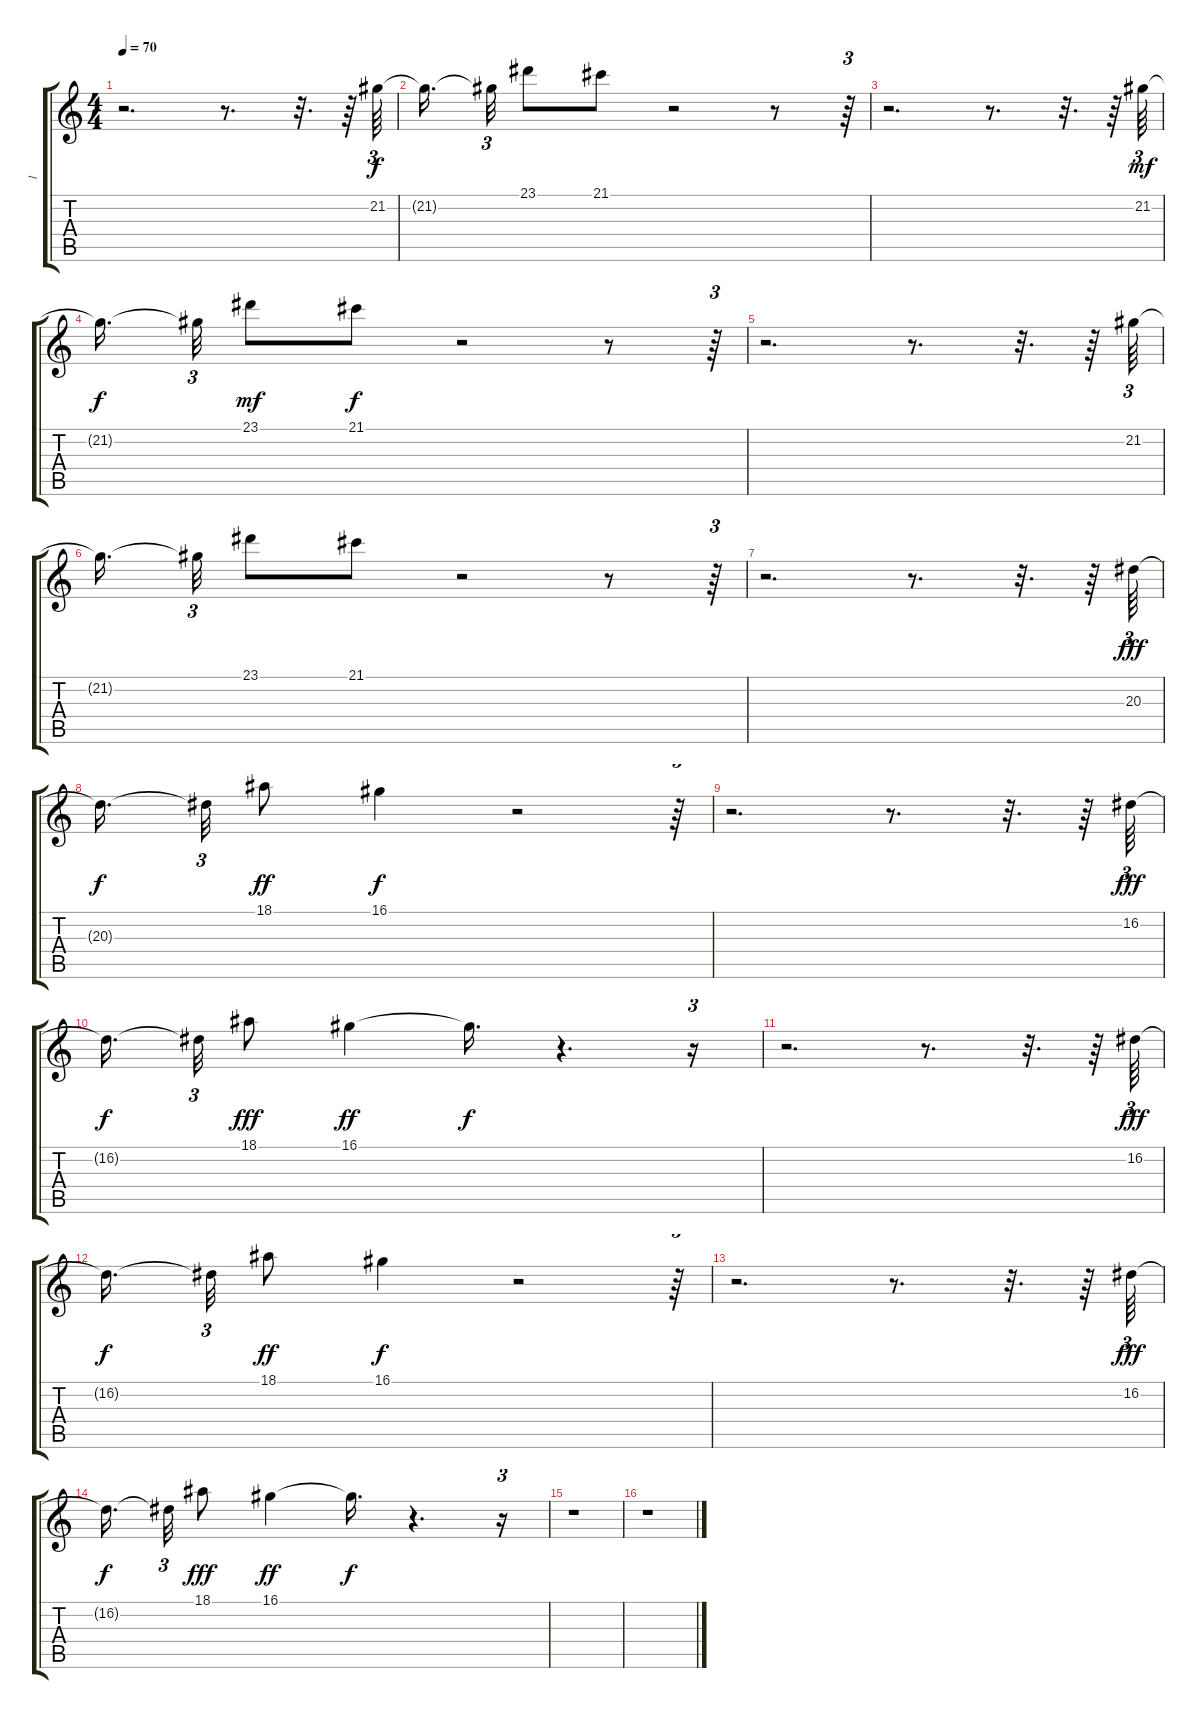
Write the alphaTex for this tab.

\track ("1" "1") {instrument piccolo}
\staff {score tabs}
\tuning (E4 B3 G3 D3 A2 E2) {hide}
\ts (4 4)
\tempo 70
\clef g2
\ks c
r.2{d dy f} r.8{d} r.32{d} r.64 21.2.64{tu (3 2)} |
21.2{t}.16{d beam splitsecondary} 21.2{t}.32{tu (3 2)} 23.1.8 21.1.8 r.2 r.8 r.64{tu (3 2)} |
r.2{d} r.8{d} r.32{d} r.64 21.2.64{tu (3 2) dy mf} |
21.2{t}.16{d dy f beam splitsecondary} 21.2{t}.32{tu (3 2)} 23.1.8{dy mf} 21.1.8{dy f} r.2 r.8 r.64{tu (3 2)} |
r.2{d} r.8{d} r.32{d} r.64 21.2.64{tu (3 2)} |
21.2{t}.16{d beam splitsecondary} 21.2{t}.32{tu (3 2)} 23.1.8 21.1.8 r.2 r.8 r.64{tu (3 2)} |
r.2{d} r.8{d} r.32{d} r.64 20.3.64{tu (3 2) dy fff} |
20.3{t}.16{d dy f beam splitsecondary} 20.3{t}.32{tu (3 2)} 18.1.8{dy ff} 16.1.4{dy f} r.2 r.64{tu (3 2)} |
r.2{d} r.8{d} r.32{d} r.64 16.2.64{tu (3 2) dy fff} |
16.2{t}.16{d dy f beam splitsecondary} 16.2{t}.32{tu (3 2)} 18.1.8{dy fff} 16.1.4{dy ff} 16.1{t}.16{d dy f} r.4{d} r.16{tu (3 2)} |
r.2{d} r.8{d} r.32{d} r.64 16.2.64{tu (3 2) dy fff} |
16.2{t}.16{d dy f beam splitsecondary} 16.2{t}.32{tu (3 2)} 18.1.8{dy ff} 16.1.4{dy f} r.2 r.64{tu (3 2)} |
r.2{d} r.8{d} r.32{d} r.64 16.2.64{tu (3 2) dy fff} |
16.2{t}.16{d dy f beam splitsecondary} 16.2{t}.32{tu (3 2)} 18.1.8{dy fff} 16.1.4{dy ff} 16.1{t}.16{d dy f} r.4{d} r.16{tu (3 2)} |
r.1 |
r.1
